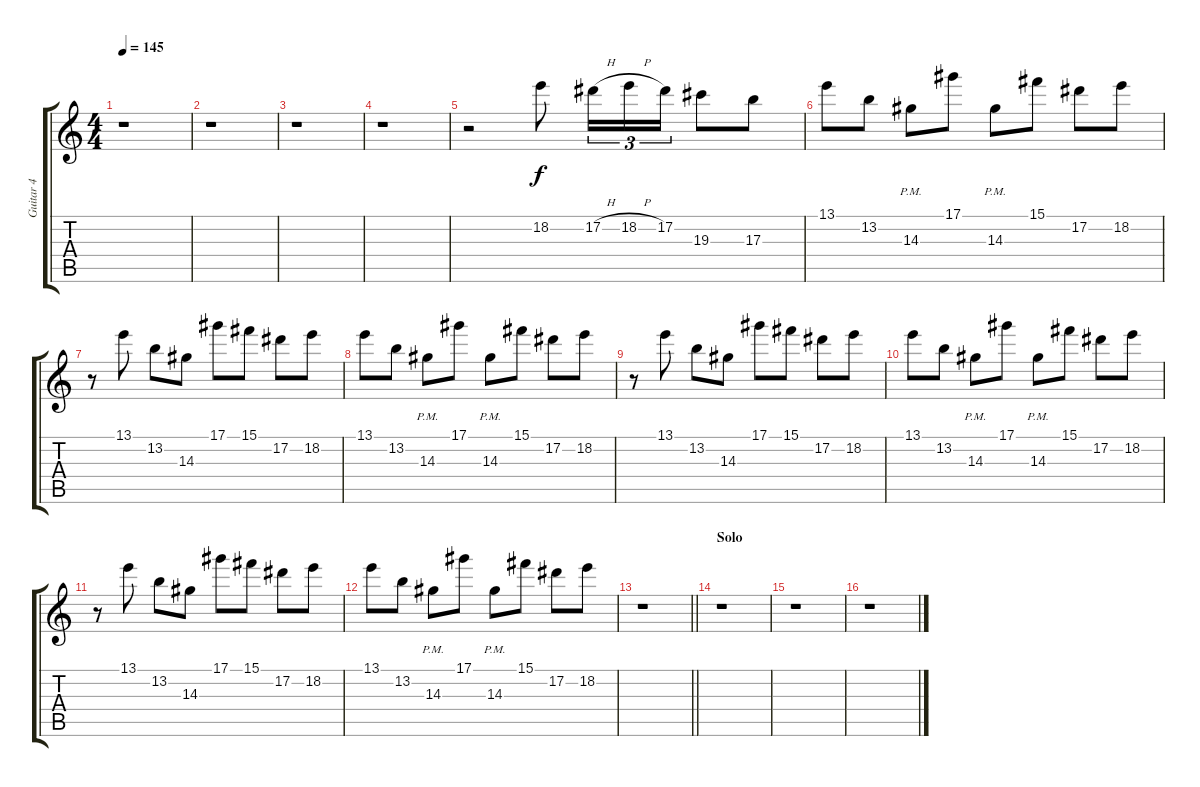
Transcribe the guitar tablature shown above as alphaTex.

\track ("Guitar 4" "Guitar 4") {instrument overdrivenguitar}
\staff {score tabs}
\tuning (Eb4 Bb3 Gb3 Db3 Ab2 Db2) {hide}
\ts (4 4)
\tempo 145
\clef g2
\ks c
r.1{dy f} |
r.1 |
r.1 |
r.1 |
r.2 18.2.8{volume 15 balance 14} 17.2{h}.16{tu (3 2)} 18.2{h}.16{tu (3 2)} 17.2.16{tu (3 2)} 19.3.8 17.3.8 |
13.1.8 13.2.8 14.3{pm}.8 17.1.8 14.3{pm}.8 15.1.8 17.2.8 18.2.8 |
r.8 13.1.8 13.2.8 14.3.8 17.1.8 15.1.8 17.2.8 18.2.8 |
13.1.8 13.2.8 14.3{pm}.8 17.1.8 14.3{pm}.8 15.1.8 17.2.8 18.2.8 |
r.8 13.1.8 13.2.8 14.3.8 17.1.8 15.1.8 17.2.8 18.2.8 |
13.1.8 13.2.8 14.3{pm}.8 17.1.8 14.3{pm}.8 15.1.8 17.2.8 18.2.8 |
r.8 13.1.8 13.2.8 14.3.8 17.1.8 15.1.8 17.2.8 18.2.8 |
13.1.8 13.2.8 14.3{pm}.8 17.1.8 14.3{pm}.8 15.1.8 17.2.8 18.2.8 |
\barLineRight lightlight
r.1{volume 16} |
\section ("" "Solo")
r.1 |
r.1 |
r.1
